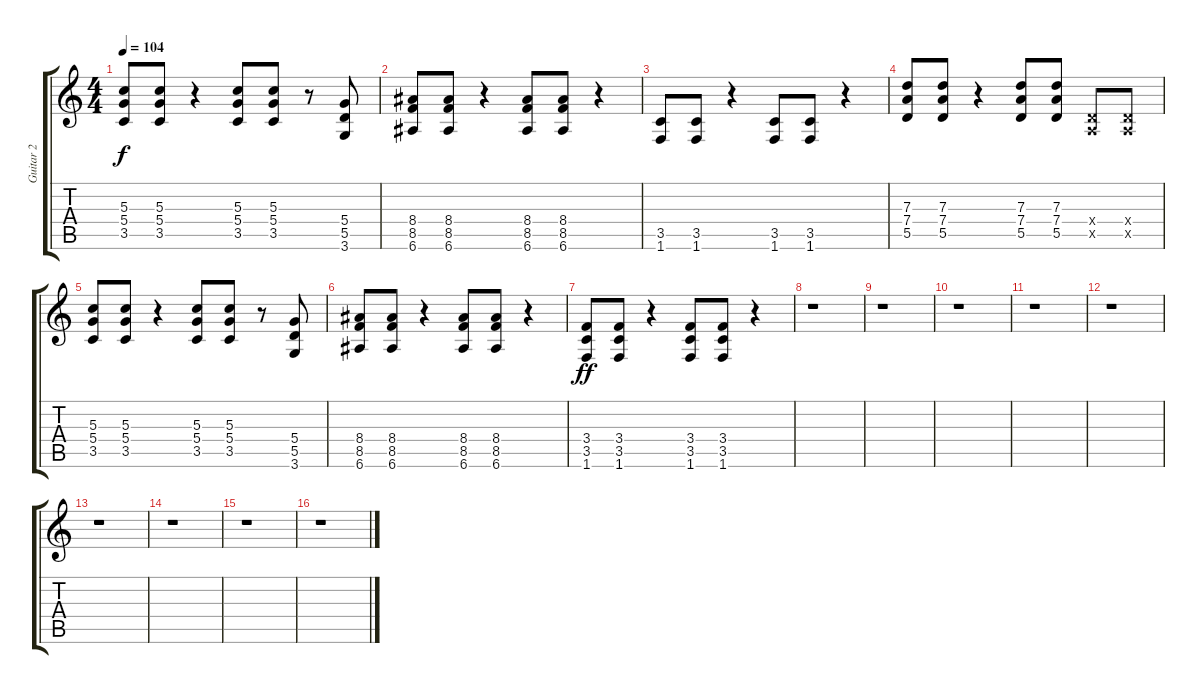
\track ("Guitar 2" "Guitar 2") {instrument overdrivenguitar}
\staff {score tabs}
\tuning (E4 B3 G3 D3 A2 E2) {hide}
\ts (4 4)
\tempo 104
\clef g2
\ks c
(5.3 5.4 3.5).8{dy f} (5.3 5.4 3.5).8 r.4 (5.3 5.4 3.5).8 (5.3 5.4 3.5).8 r.8 (5.4 5.5 3.6).8 |
(8.4 8.5 6.6).8 (8.4 8.5 6.6).8 r.4 (8.4 8.5 6.6).8 (8.4 8.5 6.6).8 r.4 |
(3.5 1.6).8 (3.5 1.6).8 r.4 (3.5 1.6).8 (3.5 1.6).8 r.4 |
(7.3 7.4 5.5).8 (7.3 7.4 5.5).8 r.4 (7.3 7.4 5.5).8 (7.3 7.4 5.5).8 (0.4{x} 0.5{x}).8 (0.4{x} 0.5{x}).8 |
(5.3 5.4 3.5).8 (5.3 5.4 3.5).8 r.4 (5.3 5.4 3.5).8 (5.3 5.4 3.5).8 r.8 (5.4 5.5 3.6).8 |
(8.4 8.5 6.6).8 (8.4 8.5 6.6).8 r.4 (8.4 8.5 6.6).8 (8.4 8.5 6.6).8 r.4 |
(3.4 3.5 1.6).8{dy ff} (3.4 3.5 1.6).8 r.4 (3.4 3.5 1.6).8 (3.4 3.5 1.6).8 r.4 |
r.1 |
r.1 |
r.1 |
r.1 |
r.1 |
r.1 |
r.1 |
r.1 |
r.1
